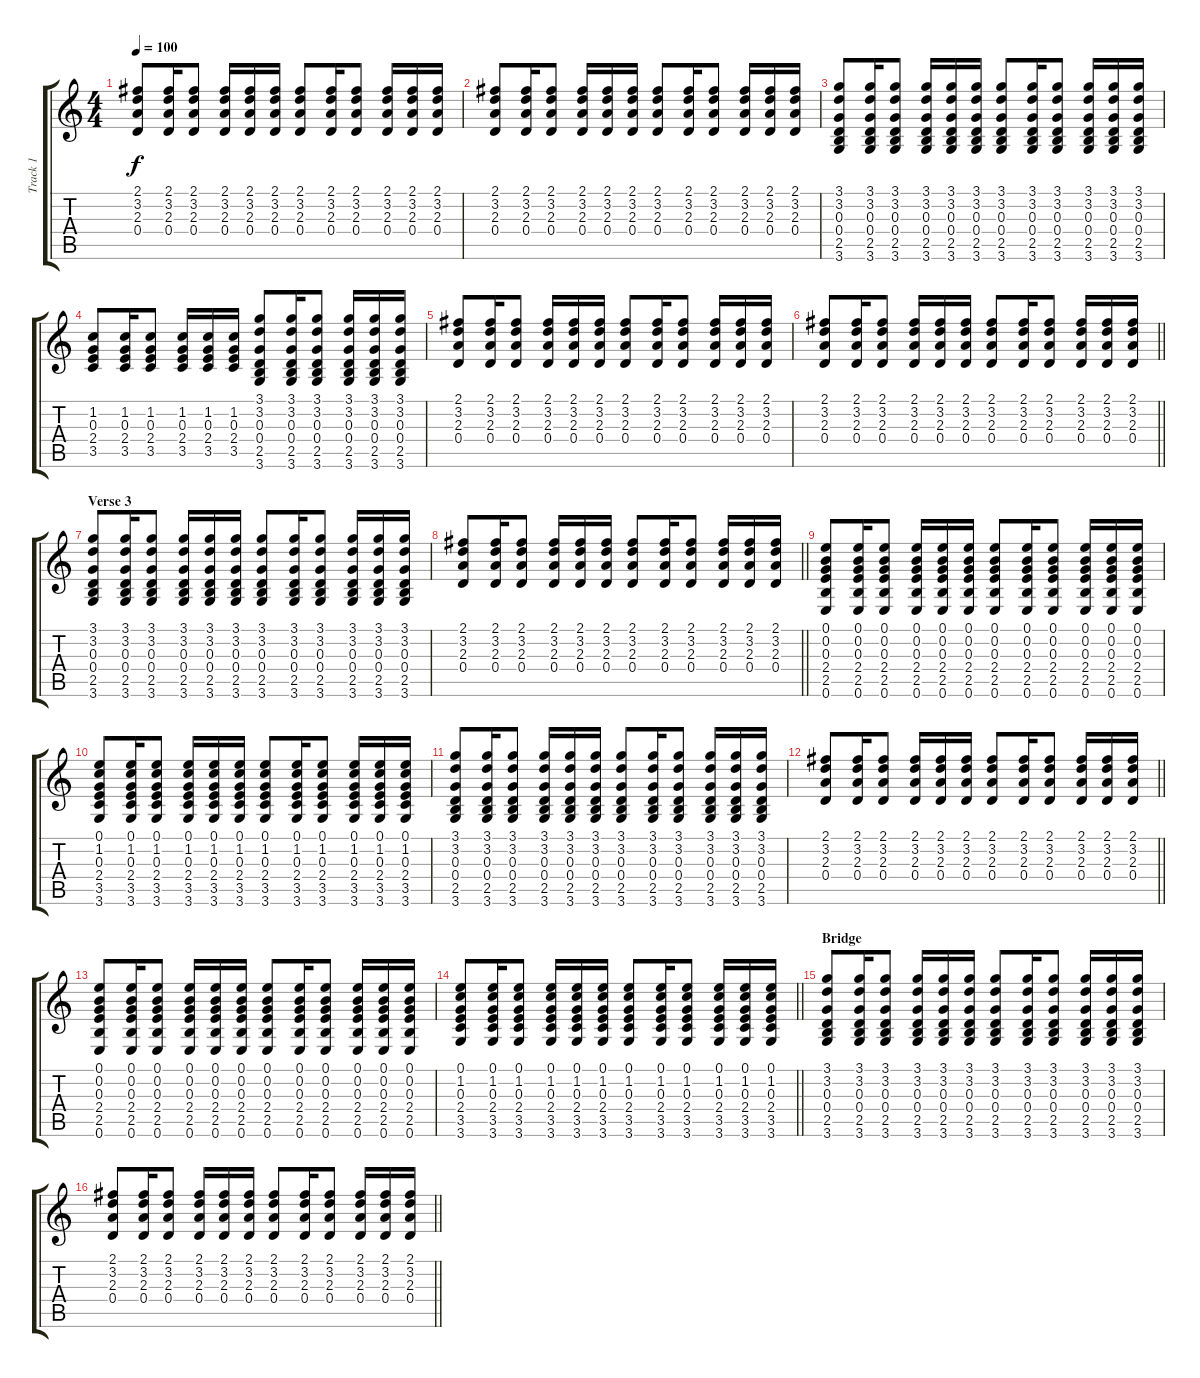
\track ("Track 1" "Track 1") {instrument acousticguitarsteel}
\staff {score tabs}
\tuning (E4 B3 G3 D3 A2 E2) {hide}
\ts (4 4)
\tempo 100
\clef g2
\ks c
(2.1 3.2 2.3 0.4).8{dy f} (2.1 3.2 2.3 0.4).16 (2.1 3.2 2.3 0.4).8 (2.1 3.2 2.3 0.4).16 (2.1 3.2 2.3 0.4).16 (2.1 3.2 2.3 0.4).16 (2.1 3.2 2.3 0.4).8 (2.1 3.2 2.3 0.4).16 (2.1 3.2 2.3 0.4).8 (2.1 3.2 2.3 0.4).16 (2.1 3.2 2.3 0.4).16 (2.1 3.2 2.3 0.4).16 |
(2.1 3.2 2.3 0.4).8 (2.1 3.2 2.3 0.4).16 (2.1 3.2 2.3 0.4).8 (2.1 3.2 2.3 0.4).16 (2.1 3.2 2.3 0.4).16 (2.1 3.2 2.3 0.4).16 (2.1 3.2 2.3 0.4).8 (2.1 3.2 2.3 0.4).16 (2.1 3.2 2.3 0.4).8 (2.1 3.2 2.3 0.4).16 (2.1 3.2 2.3 0.4).16 (2.1 3.2 2.3 0.4).16 |
(3.1 3.2 0.3 0.4 2.5 3.6).8 (3.1 3.2 0.3 0.4 2.5 3.6).16 (3.1 3.2 0.3 0.4 2.5 3.6).8 (3.1 3.2 0.3 0.4 2.5 3.6).16 (3.1 3.2 0.3 0.4 2.5 3.6).16 (3.1 3.2 0.3 0.4 2.5 3.6).16 (3.1 3.2 0.3 0.4 2.5 3.6).8 (3.1 3.2 0.3 0.4 2.5 3.6).16 (3.1 3.2 0.3 0.4 2.5 3.6).8 (3.1 3.2 0.3 0.4 2.5 3.6).16 (3.1 3.2 0.3 0.4 2.5 3.6).16 (3.1 3.2 0.3 0.4 2.5 3.6).16 |
(1.2 0.3 2.4 3.5).8 (1.2 0.3 2.4 3.5).16 (1.2 0.3 2.4 3.5).8 (1.2 0.3 2.4 3.5).16 (1.2 0.3 2.4 3.5).16 (1.2 0.3 2.4 3.5).16 (3.1 3.2 0.3 0.4 2.5 3.6).8 (3.1 3.2 0.3 0.4 2.5 3.6).16 (3.1 3.2 0.3 0.4 2.5 3.6).8 (3.1 3.2 0.3 0.4 2.5 3.6).16 (3.1 3.2 0.3 0.4 2.5 3.6).16 (3.1 3.2 0.3 0.4 2.5 3.6).16 |
(2.1 3.2 2.3 0.4).8 (2.1 3.2 2.3 0.4).16 (2.1 3.2 2.3 0.4).8 (2.1 3.2 2.3 0.4).16 (2.1 3.2 2.3 0.4).16 (2.1 3.2 2.3 0.4).16 (2.1 3.2 2.3 0.4).8 (2.1 3.2 2.3 0.4).16 (2.1 3.2 2.3 0.4).8 (2.1 3.2 2.3 0.4).16 (2.1 3.2 2.3 0.4).16 (2.1 3.2 2.3 0.4).16 |
\barLineRight lightlight
(2.1 3.2 2.3 0.4).8 (2.1 3.2 2.3 0.4).16 (2.1 3.2 2.3 0.4).8 (2.1 3.2 2.3 0.4).16 (2.1 3.2 2.3 0.4).16 (2.1 3.2 2.3 0.4).16 (2.1 3.2 2.3 0.4).8 (2.1 3.2 2.3 0.4).16 (2.1 3.2 2.3 0.4).8 (2.1 3.2 2.3 0.4).16 (2.1 3.2 2.3 0.4).16 (2.1 3.2 2.3 0.4).16 |
\section ("" "Verse 3")
(3.1 3.2 0.3 0.4 2.5 3.6).8 (3.1 3.2 0.3 0.4 2.5 3.6).16 (3.1 3.2 0.3 0.4 2.5 3.6).8 (3.1 3.2 0.3 0.4 2.5 3.6).16 (3.1 3.2 0.3 0.4 2.5 3.6).16 (3.1 3.2 0.3 0.4 2.5 3.6).16 (3.1 3.2 0.3 0.4 2.5 3.6).8 (3.1 3.2 0.3 0.4 2.5 3.6).16 (3.1 3.2 0.3 0.4 2.5 3.6).8 (3.1 3.2 0.3 0.4 2.5 3.6).16 (3.1 3.2 0.3 0.4 2.5 3.6).16 (3.1 3.2 0.3 0.4 2.5 3.6).16 |
\barLineRight lightlight
(2.1 3.2 2.3 0.4).8 (2.1 3.2 2.3 0.4).16 (2.1 3.2 2.3 0.4).8 (2.1 3.2 2.3 0.4).16 (2.1 3.2 2.3 0.4).16 (2.1 3.2 2.3 0.4).16 (2.1 3.2 2.3 0.4).8 (2.1 3.2 2.3 0.4).16 (2.1 3.2 2.3 0.4).8 (2.1 3.2 2.3 0.4).16 (2.1 3.2 2.3 0.4).16 (2.1 3.2 2.3 0.4).16 |
(0.1 0.2 0.3 2.4 2.5 0.6).8 (0.1 0.2 0.3 2.4 2.5 0.6).16 (0.1 0.2 0.3 2.4 2.5 0.6).8 (0.1 0.2 0.3 2.4 2.5 0.6).16 (0.1 0.2 0.3 2.4 2.5 0.6).16 (0.1 0.2 0.3 2.4 2.5 0.6).16 (0.1 0.2 0.3 2.4 2.5 0.6).8 (0.1 0.2 0.3 2.4 2.5 0.6).16 (0.1 0.2 0.3 2.4 2.5 0.6).8 (0.1 0.2 0.3 2.4 2.5 0.6).16 (0.1 0.2 0.3 2.4 2.5 0.6).16 (0.1 0.2 0.3 2.4 2.5 0.6).16 |
(0.1 1.2 0.3 2.4 3.5 3.6).8 (0.1 1.2 0.3 2.4 3.5 3.6).16 (0.1 1.2 0.3 2.4 3.5 3.6).8 (0.1 1.2 0.3 2.4 3.5 3.6).16 (0.1 1.2 0.3 2.4 3.5 3.6).16 (0.1 1.2 0.3 2.4 3.5 3.6).16 (0.1 1.2 0.3 2.4 3.5 3.6).8 (0.1 1.2 0.3 2.4 3.5 3.6).16 (0.1 1.2 0.3 2.4 3.5 3.6).8 (0.1 1.2 0.3 2.4 3.5 3.6).16 (0.1 1.2 0.3 2.4 3.5 3.6).16 (0.1 1.2 0.3 2.4 3.5 3.6).16 |
(3.1 3.2 0.3 0.4 2.5 3.6).8 (3.1 3.2 0.3 0.4 2.5 3.6).16 (3.1 3.2 0.3 0.4 2.5 3.6).8 (3.1 3.2 0.3 0.4 2.5 3.6).16 (3.1 3.2 0.3 0.4 2.5 3.6).16 (3.1 3.2 0.3 0.4 2.5 3.6).16 (3.1 3.2 0.3 0.4 2.5 3.6).8 (3.1 3.2 0.3 0.4 2.5 3.6).16 (3.1 3.2 0.3 0.4 2.5 3.6).8 (3.1 3.2 0.3 0.4 2.5 3.6).16 (3.1 3.2 0.3 0.4 2.5 3.6).16 (3.1 3.2 0.3 0.4 2.5 3.6).16 |
\barLineRight lightlight
(2.1 3.2 2.3 0.4).8 (2.1 3.2 2.3 0.4).16 (2.1 3.2 2.3 0.4).8 (2.1 3.2 2.3 0.4).16 (2.1 3.2 2.3 0.4).16 (2.1 3.2 2.3 0.4).16 (2.1 3.2 2.3 0.4).8 (2.1 3.2 2.3 0.4).16 (2.1 3.2 2.3 0.4).8 (2.1 3.2 2.3 0.4).16 (2.1 3.2 2.3 0.4).16 (2.1 3.2 2.3 0.4).16 |
(0.1 0.2 0.3 2.4 2.5 0.6).8 (0.1 0.2 0.3 2.4 2.5 0.6).16 (0.1 0.2 0.3 2.4 2.5 0.6).8 (0.1 0.2 0.3 2.4 2.5 0.6).16 (0.1 0.2 0.3 2.4 2.5 0.6).16 (0.1 0.2 0.3 2.4 2.5 0.6).16 (0.1 0.2 0.3 2.4 2.5 0.6).8 (0.1 0.2 0.3 2.4 2.5 0.6).16 (0.1 0.2 0.3 2.4 2.5 0.6).8 (0.1 0.2 0.3 2.4 2.5 0.6).16 (0.1 0.2 0.3 2.4 2.5 0.6).16 (0.1 0.2 0.3 2.4 2.5 0.6).16 |
\barLineRight lightlight
(0.1 1.2 0.3 2.4 3.5 3.6).8 (0.1 1.2 0.3 2.4 3.5 3.6).16 (0.1 1.2 0.3 2.4 3.5 3.6).8 (0.1 1.2 0.3 2.4 3.5 3.6).16 (0.1 1.2 0.3 2.4 3.5 3.6).16 (0.1 1.2 0.3 2.4 3.5 3.6).16 (0.1 1.2 0.3 2.4 3.5 3.6).8 (0.1 1.2 0.3 2.4 3.5 3.6).16 (0.1 1.2 0.3 2.4 3.5 3.6).8 (0.1 1.2 0.3 2.4 3.5 3.6).16 (0.1 1.2 0.3 2.4 3.5 3.6).16 (0.1 1.2 0.3 2.4 3.5 3.6).16 |
\section ("" "Bridge")
(3.1 3.2 0.3 0.4 2.5 3.6).8 (3.1 3.2 0.3 0.4 2.5 3.6).16 (3.1 3.2 0.3 0.4 2.5 3.6).8 (3.1 3.2 0.3 0.4 2.5 3.6).16 (3.1 3.2 0.3 0.4 2.5 3.6).16 (3.1 3.2 0.3 0.4 2.5 3.6).16 (3.1 3.2 0.3 0.4 2.5 3.6).8 (3.1 3.2 0.3 0.4 2.5 3.6).16 (3.1 3.2 0.3 0.4 2.5 3.6).8 (3.1 3.2 0.3 0.4 2.5 3.6).16 (3.1 3.2 0.3 0.4 2.5 3.6).16 (3.1 3.2 0.3 0.4 2.5 3.6).16 |
\barLineRight lightlight
(2.1 3.2 2.3 0.4).8 (2.1 3.2 2.3 0.4).16 (2.1 3.2 2.3 0.4).8 (2.1 3.2 2.3 0.4).16 (2.1 3.2 2.3 0.4).16 (2.1 3.2 2.3 0.4).16 (2.1 3.2 2.3 0.4).8 (2.1 3.2 2.3 0.4).16 (2.1 3.2 2.3 0.4).8 (2.1 3.2 2.3 0.4).16 (2.1 3.2 2.3 0.4).16 (2.1 3.2 2.3 0.4).16
